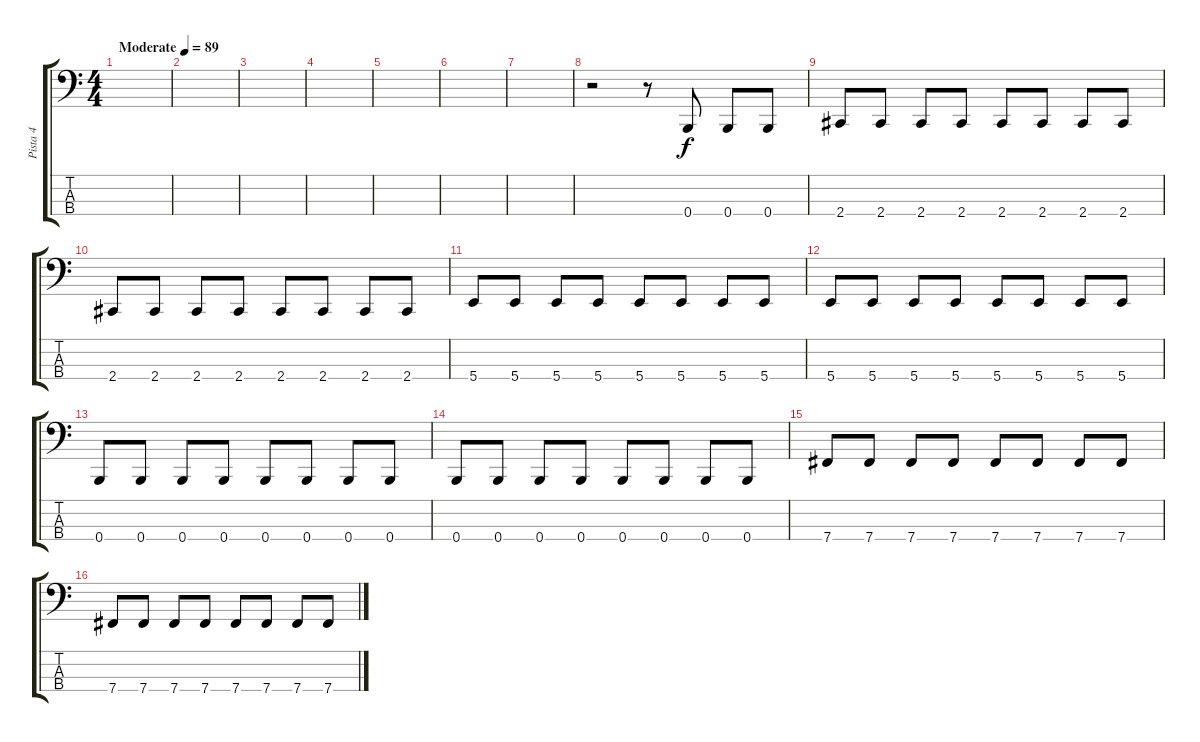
\track ("Pista 4" "Pista 4") {instrument electricbassfinger}
\staff {score tabs}
\tuning (E2 B1 Gb1 B0) {hide}
\ts (4 4)
\tempo (89 "Moderate")
\clef f4
\ks c
|
|
|
|
|
|
|
r.2 r.8 0.4.8 0.4.8 0.4.8 |
2.4.8 2.4.8 2.4.8 2.4.8 2.4.8 2.4.8 2.4.8 2.4.8 |
2.4.8 2.4.8 2.4.8 2.4.8 2.4.8 2.4.8 2.4.8 2.4.8 |
5.4.8 5.4.8 5.4.8 5.4.8 5.4.8 5.4.8 5.4.8 5.4.8 |
5.4.8 5.4.8 5.4.8 5.4.8 5.4.8 5.4.8 5.4.8 5.4.8 |
0.4.8 0.4.8 0.4.8 0.4.8 0.4.8 0.4.8 0.4.8 0.4.8 |
0.4.8 0.4.8 0.4.8 0.4.8 0.4.8 0.4.8 0.4.8 0.4.8 |
7.4.8 7.4.8 7.4.8 7.4.8 7.4.8 7.4.8 7.4.8 7.4.8 |
7.4.8 7.4.8 7.4.8 7.4.8 7.4.8 7.4.8 7.4.8 7.4.8
